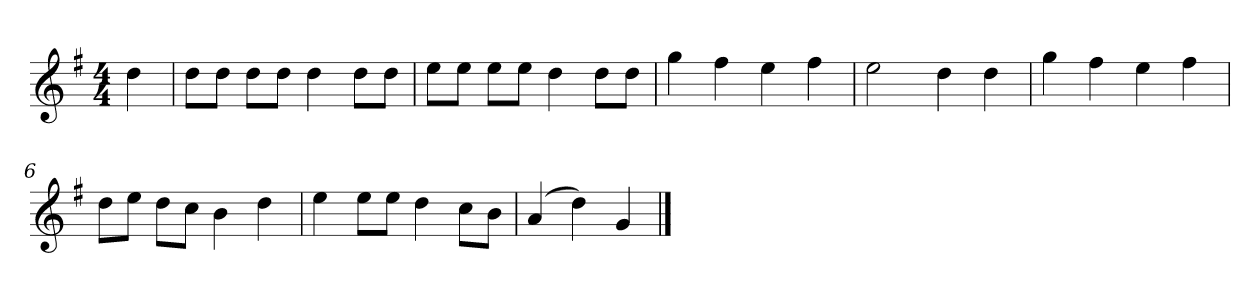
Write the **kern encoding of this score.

**kern
*part1
*staff1
*k[f#]
*M4/4
*MM120
=
4dd
=1
8ddL
8ddJ
8ddL
8ddJ
4dd
8ddL
8ddJ
=2
8eeL
8eeJ
8eeL
8eeJ
4dd
8ddL
8ddJ
=3
4gg
4ff#
4ee
4ff#
=4
2ee
4dd
4dd
=5
4gg
4ff#
4ee
4ff#
=6
8ddL
8eeJ
8ddL
8ccJ
4b
4dd
=7
4ee
8eeL
8eeJ
4dd
8ccL
8bJ
=8
(4a
4dd)
4g
==
*-
